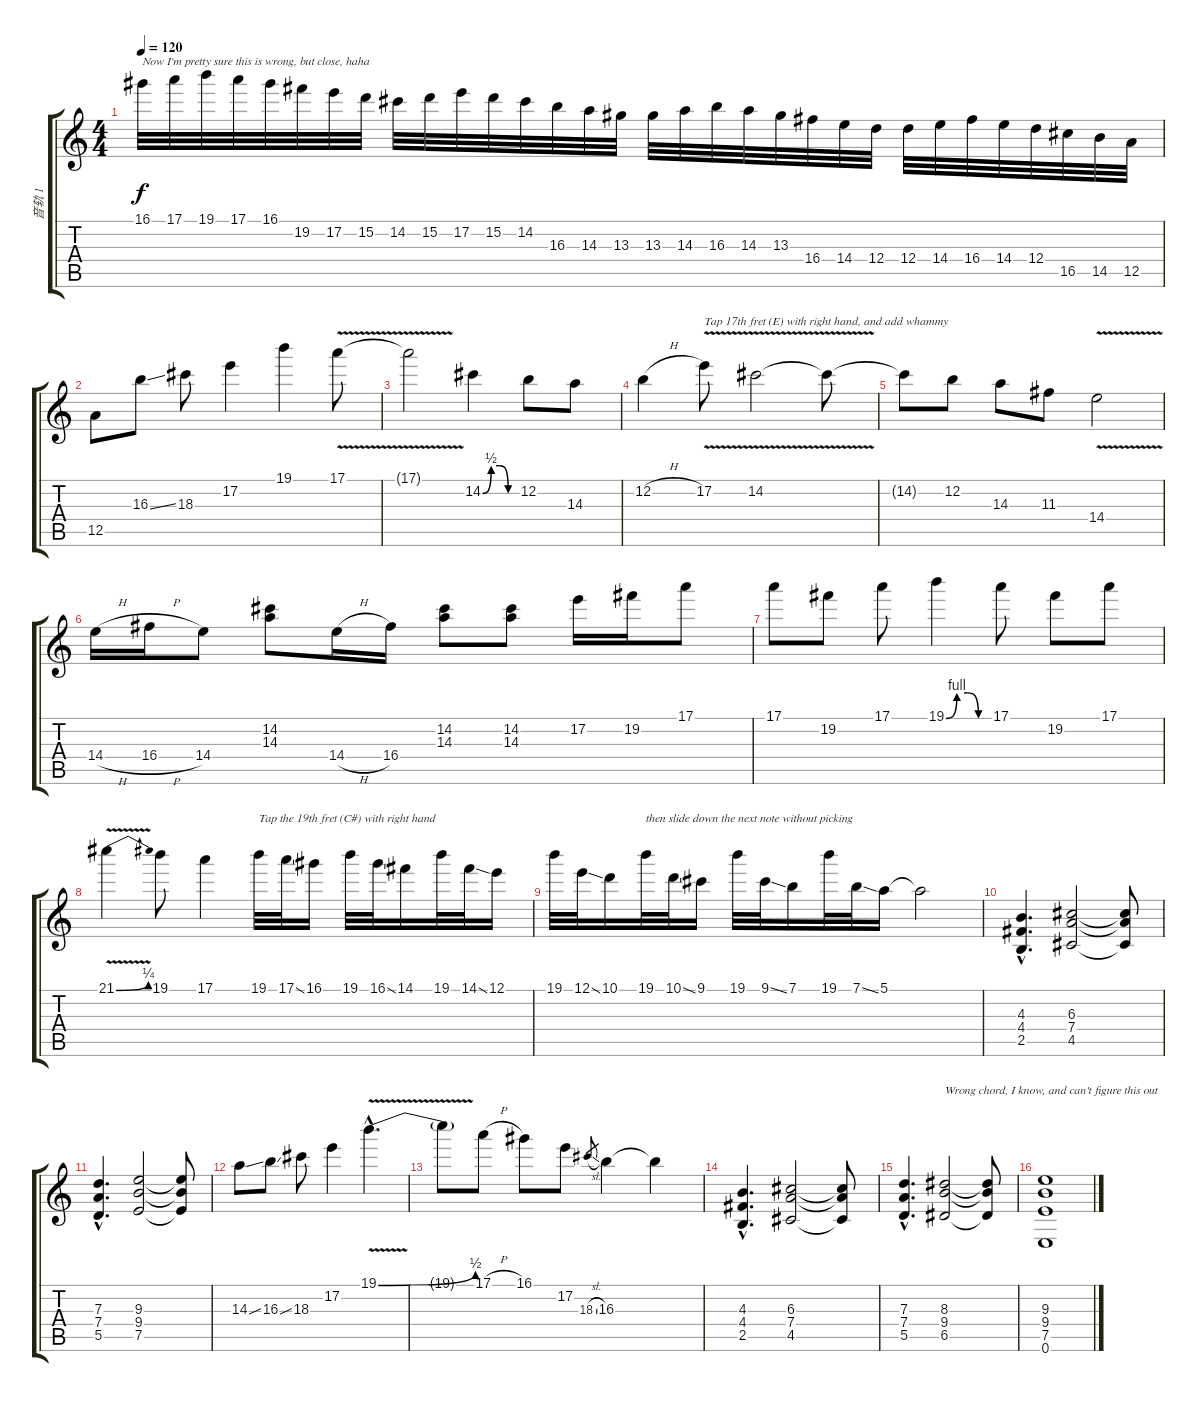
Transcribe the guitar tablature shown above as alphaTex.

\track ("音轨 1" "音轨 1") {instrument acousticguitarsteel}
\staff {score tabs}
\tuning (E4 B3 G3 D3 A2 E2) {hide}
\ts (4 4)
\tempo 120
\clef g2
\ks c
16.1.32{txt "Now I'm pretty sure this is wrong, but close, haha" dy f} 17.1.32 19.1.32 17.1.32 16.1.32 19.2.32 17.2.32 15.2.32 14.2.32 15.2.32 17.2.32 15.2.32 14.2.32 16.3.32 14.3.32 13.3.32 13.3.32 14.3.32 16.3.32 14.3.32 13.3.32 16.4.32 14.4.32 12.4.32 12.4.32 14.4.32 16.4.32 14.4.32 12.4.32 16.5.32 14.5.32 12.5.32 |
12.5.8 16.3{ss}.8 18.3.8 17.2.4 19.1.4 17.1{v}.8 |
17.1{t}.2 14.2{be (custom 0 0 15 2 30 2 45 0 60 0)}.4 12.2.8 14.3.8 |
12.2{h}.4 17.2{v}.8{txt "Tap 17th fret (E) with right hand, and add whammy"} 14.2{v}.2 14.2{t}.8 |
14.2{t}.8 12.2.8 14.3.8 11.3.8 14.4{v}.2 |
14.4{h}.16 16.4{h}.16 14.4.8 (14.2 14.3).8 14.4{h}.16 16.4.16 (14.2 14.3).8 (14.2 14.3).8 17.2.16 19.2.16 17.1.8 |
17.1.8 19.2.8 17.1.8 19.1{be (custom 0 0 15 4 30 4 45 0 60 0)}.4 17.1.8 19.2.8 17.1.8 |
21.1{be (bend 0 0 60 1) v}.4 19.1.8 17.1.4 19.1.32{txt "Tap the 19th fret (C#) with right hand"} 17.1{ss}.32 16.1.16 19.1.32 16.1{ss}.32 14.1.16 19.1.32 14.1{ss}.32 12.1.16 |
19.1.32{txt " "} 12.1{ss}.32 10.1.16 19.1.32{txt "then slide down the next note without picking"} 10.1{ss}.32 9.1.16 19.1.32 9.1{ss}.32 7.1.16 19.1.32 7.1{ss}.32 5.1.16 5.1{t}.2 |
(4.3{hac} 4.4{hac} 2.5{hac}).4{d} (6.3 7.4 4.5).2 (6.3{t} 7.4{t} 4.5{t}).8 |
(7.3{hac} 7.4{hac} 5.5{hac}).4{d} (9.3 9.4 7.5).2 (9.3{t} 9.4{t} 7.5{t}).8 |
14.3{ss}.8 16.3{ss}.8 18.3.8 17.2.4 19.1{be (bend 0 0 60 2) v hac}.4{d} |
19.1{t}.8 17.1{h}.8 16.1.8 17.2.8 18.3{sl}.8{gr} 16.3.4 16.3{t}.4 |
(4.3{hac} 4.4{hac} 2.5{hac}).4{d} (6.3 7.4 4.5).2 (6.3{t} 7.4{t} 4.5{t}).8 |
(7.3{hac} 7.4{hac} 5.5{hac}).4{d} (8.3 9.4 6.5).2{txt "Wrong chord, I know, and can't figure this out"} (8.3{t} 9.4{t} 6.5{t}).8 |
(9.3 9.4 7.5 0.6).1
